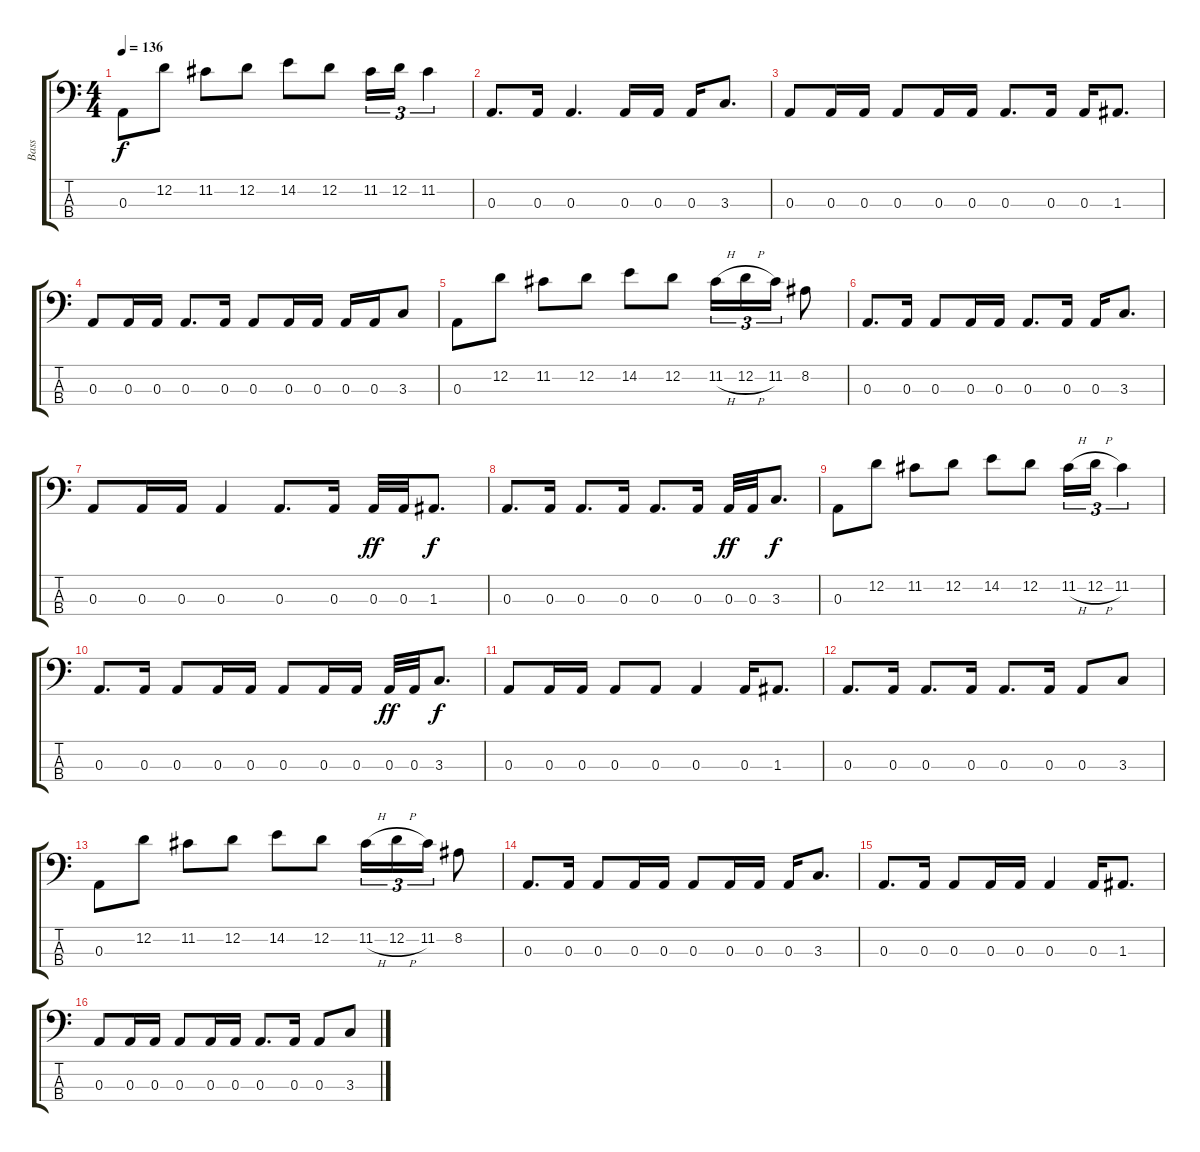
\track ("Bass" "Bass") {instrument electricbassfinger}
\staff {score tabs}
\tuning (G2 D2 A1 E1) {hide}
\ts (4 4)
\tempo 136
\clef f4
\ks c
0.3.8{dy f} 12.2.8 11.2.8 12.2.8 14.2.8 12.2.8 11.2.16{tu (3 2)} 12.2.16{tu (3 2)} 11.2.4{tu (3 2)} |
0.3.8{d} 0.3.16 0.3.4{d} 0.3.16 0.3.16 0.3.16 3.3.8{d} |
0.3.8 0.3.16 0.3.16 0.3.8 0.3.16 0.3.16 0.3.8{d} 0.3.16 0.3.16 1.3.8{d} |
0.3.8 0.3.16 0.3.16 0.3.8{d} 0.3.16 0.3.8 0.3.16 0.3.16 0.3.16 0.3.16 3.3.8 |
0.3.8 12.2.8 11.2.8 12.2.8 14.2.8 12.2.8 11.2{h}.16{tu (3 2)} 12.2{h}.16{tu (3 2)} 11.2.16{tu (3 2)} 8.2.8 |
0.3.8{d} 0.3.16 0.3.8 0.3.16 0.3.16 0.3.8{d} 0.3.16 0.3.16 3.3.8{d} |
0.3.8 0.3.16 0.3.16 0.3.4 0.3.8{d} 0.3.16 0.3.32{dy ff} 0.3.32 1.3.8{d dy f} |
0.3.8{d} 0.3.16 0.3.8{d} 0.3.16 0.3.8{d} 0.3.16 0.3.32{dy ff} 0.3.32 3.3.8{d dy f} |
0.3.8 12.2.8 11.2.8 12.2.8 14.2.8 12.2.8 11.2{h}.16{tu (3 2)} 12.2{h}.16{tu (3 2)} 11.2.4{tu (3 2)} |
0.3.8{d} 0.3.16 0.3.8 0.3.16 0.3.16 0.3.8 0.3.16 0.3.16 0.3.32{dy ff} 0.3.32 3.3.8{d dy f} |
0.3.8 0.3.16 0.3.16 0.3.8 0.3.8 0.3.4 0.3.16 1.3.8{d} |
0.3.8{d} 0.3.16 0.3.8{d} 0.3.16 0.3.8{d} 0.3.16 0.3.8 3.3.8 |
0.3.8 12.2.8 11.2.8 12.2.8 14.2.8 12.2.8 11.2{h}.16{tu (3 2)} 12.2{h}.16{tu (3 2)} 11.2.16{tu (3 2)} 8.2.8 |
0.3.8{d} 0.3.16 0.3.8 0.3.16 0.3.16 0.3.8 0.3.16 0.3.16 0.3.16 3.3.8{d} |
0.3.8{d} 0.3.16 0.3.8 0.3.16 0.3.16 0.3.4 0.3.16 1.3.8{d} |
0.3.8 0.3.16 0.3.16 0.3.8 0.3.16 0.3.16 0.3.8{d} 0.3.16 0.3.8 3.3.8
